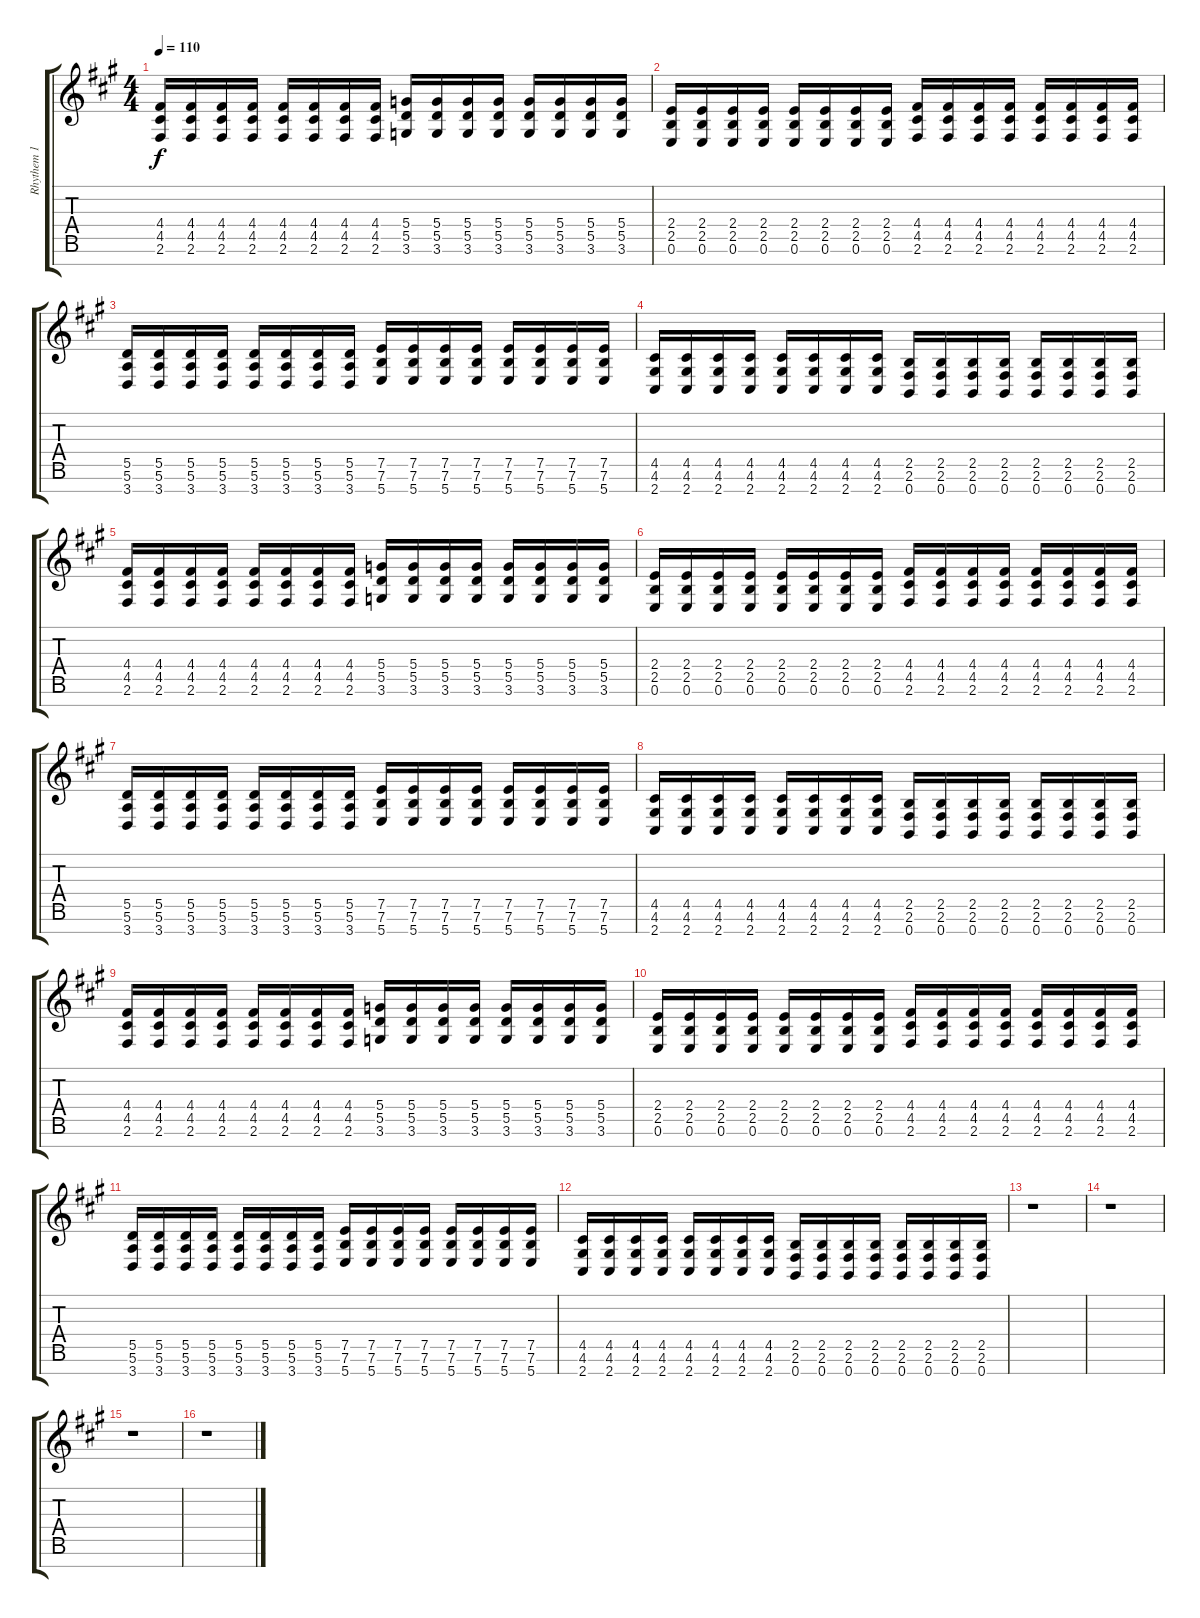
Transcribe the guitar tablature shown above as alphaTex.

\track ("Rhythem 1" "Rhythem 1") {instrument distortionguitar}
\staff {score tabs}
\tuning (E4 B3 G3 D3 A2 E2 B1) {hide}
\ts (4 4)
\tempo 110
\clef g2
\ks a
(4.4 4.5 2.6).16{dy f instrument distortionguitar} (4.4 4.5 2.6).16 (4.4 4.5 2.6).16 (4.4 4.5 2.6).16 (4.4 4.5 2.6).16 (4.4 4.5 2.6).16 (4.4 4.5 2.6).16 (4.4 4.5 2.6).16 (5.4 5.5 3.6).16 (5.4 5.5 3.6).16 (5.4 5.5 3.6).16 (5.4 5.5 3.6).16 (5.4 5.5 3.6).16 (5.4 5.5 3.6).16 (5.4 5.5 3.6).16 (5.4 5.5 3.6).16 |
(2.4 2.5 0.6).16 (2.4 2.5 0.6).16 (2.4 2.5 0.6).16 (2.4 2.5 0.6).16 (2.4 2.5 0.6).16 (2.4 2.5 0.6).16 (2.4 2.5 0.6).16 (2.4 2.5 0.6).16 (4.4 4.5 2.6).16 (4.4 4.5 2.6).16 (4.4 4.5 2.6).16 (4.4 4.5 2.6).16 (4.4 4.5 2.6).16 (4.4 4.5 2.6).16 (4.4 4.5 2.6).16 (4.4 4.5 2.6).16 |
(5.5 5.6 3.7).16 (5.5 5.6 3.7).16 (5.5 5.6 3.7).16 (5.5 5.6 3.7).16 (5.5 5.6 3.7).16 (5.5 5.6 3.7).16 (5.5 5.6 3.7).16 (5.5 5.6 3.7).16 (7.5 7.6 5.7).16 (7.5 7.6 5.7).16 (7.5 7.6 5.7).16 (7.5 7.6 5.7).16 (7.5 7.6 5.7).16 (7.5 7.6 5.7).16 (7.5 7.6 5.7).16 (7.5 7.6 5.7).16 |
(4.5 4.6 2.7).16 (4.5 4.6 2.7).16 (4.5 4.6 2.7).16 (4.5 4.6 2.7).16 (4.5 4.6 2.7).16 (4.5 4.6 2.7).16 (4.5 4.6 2.7).16 (4.5 4.6 2.7).16 (2.5 2.6 0.7).16 (2.5 2.6 0.7).16 (2.5 2.6 0.7).16 (2.5 2.6 0.7).16 (2.5 2.6 0.7).16 (2.5 2.6 0.7).16 (2.5 2.6 0.7).16 (2.5 2.6 0.7).16 |
(4.4 4.5 2.6).16{instrument distortionguitar} (4.4 4.5 2.6).16 (4.4 4.5 2.6).16 (4.4 4.5 2.6).16 (4.4 4.5 2.6).16 (4.4 4.5 2.6).16 (4.4 4.5 2.6).16 (4.4 4.5 2.6).16 (5.4 5.5 3.6).16 (5.4 5.5 3.6).16 (5.4 5.5 3.6).16 (5.4 5.5 3.6).16 (5.4 5.5 3.6).16 (5.4 5.5 3.6).16 (5.4 5.5 3.6).16 (5.4 5.5 3.6).16 |
(2.4 2.5 0.6).16 (2.4 2.5 0.6).16 (2.4 2.5 0.6).16 (2.4 2.5 0.6).16 (2.4 2.5 0.6).16 (2.4 2.5 0.6).16 (2.4 2.5 0.6).16 (2.4 2.5 0.6).16 (4.4 4.5 2.6).16 (4.4 4.5 2.6).16 (4.4 4.5 2.6).16 (4.4 4.5 2.6).16 (4.4 4.5 2.6).16 (4.4 4.5 2.6).16 (4.4 4.5 2.6).16 (4.4 4.5 2.6).16 |
(5.5 5.6 3.7).16 (5.5 5.6 3.7).16 (5.5 5.6 3.7).16 (5.5 5.6 3.7).16 (5.5 5.6 3.7).16 (5.5 5.6 3.7).16 (5.5 5.6 3.7).16 (5.5 5.6 3.7).16 (7.5 7.6 5.7).16 (7.5 7.6 5.7).16 (7.5 7.6 5.7).16 (7.5 7.6 5.7).16 (7.5 7.6 5.7).16 (7.5 7.6 5.7).16 (7.5 7.6 5.7).16 (7.5 7.6 5.7).16 |
(4.5 4.6 2.7).16 (4.5 4.6 2.7).16 (4.5 4.6 2.7).16 (4.5 4.6 2.7).16 (4.5 4.6 2.7).16 (4.5 4.6 2.7).16 (4.5 4.6 2.7).16 (4.5 4.6 2.7).16 (2.5 2.6 0.7).16 (2.5 2.6 0.7).16 (2.5 2.6 0.7).16 (2.5 2.6 0.7).16 (2.5 2.6 0.7).16 (2.5 2.6 0.7).16 (2.5 2.6 0.7).16 (2.5 2.6 0.7).16 |
(4.4 4.5 2.6).16{instrument distortionguitar} (4.4 4.5 2.6).16 (4.4 4.5 2.6).16 (4.4 4.5 2.6).16 (4.4 4.5 2.6).16 (4.4 4.5 2.6).16 (4.4 4.5 2.6).16 (4.4 4.5 2.6).16 (5.4 5.5 3.6).16 (5.4 5.5 3.6).16 (5.4 5.5 3.6).16 (5.4 5.5 3.6).16 (5.4 5.5 3.6).16 (5.4 5.5 3.6).16 (5.4 5.5 3.6).16 (5.4 5.5 3.6).16 |
(2.4 2.5 0.6).16 (2.4 2.5 0.6).16 (2.4 2.5 0.6).16 (2.4 2.5 0.6).16 (2.4 2.5 0.6).16 (2.4 2.5 0.6).16 (2.4 2.5 0.6).16 (2.4 2.5 0.6).16 (4.4 4.5 2.6).16 (4.4 4.5 2.6).16 (4.4 4.5 2.6).16 (4.4 4.5 2.6).16 (4.4 4.5 2.6).16 (4.4 4.5 2.6).16 (4.4 4.5 2.6).16 (4.4 4.5 2.6).16 |
(5.5 5.6 3.7).16 (5.5 5.6 3.7).16 (5.5 5.6 3.7).16 (5.5 5.6 3.7).16 (5.5 5.6 3.7).16 (5.5 5.6 3.7).16 (5.5 5.6 3.7).16 (5.5 5.6 3.7).16 (7.5 7.6 5.7).16 (7.5 7.6 5.7).16 (7.5 7.6 5.7).16 (7.5 7.6 5.7).16 (7.5 7.6 5.7).16 (7.5 7.6 5.7).16 (7.5 7.6 5.7).16 (7.5 7.6 5.7).16 |
(4.5 4.6 2.7).16 (4.5 4.6 2.7).16 (4.5 4.6 2.7).16 (4.5 4.6 2.7).16 (4.5 4.6 2.7).16 (4.5 4.6 2.7).16 (4.5 4.6 2.7).16 (4.5 4.6 2.7).16 (2.5 2.6 0.7).16 (2.5 2.6 0.7).16 (2.5 2.6 0.7).16 (2.5 2.6 0.7).16 (2.5 2.6 0.7).16 (2.5 2.6 0.7).16 (2.5 2.6 0.7).16 (2.5 2.6 0.7).16 |
r.1 |
r.1 |
r.1 |
r.1
